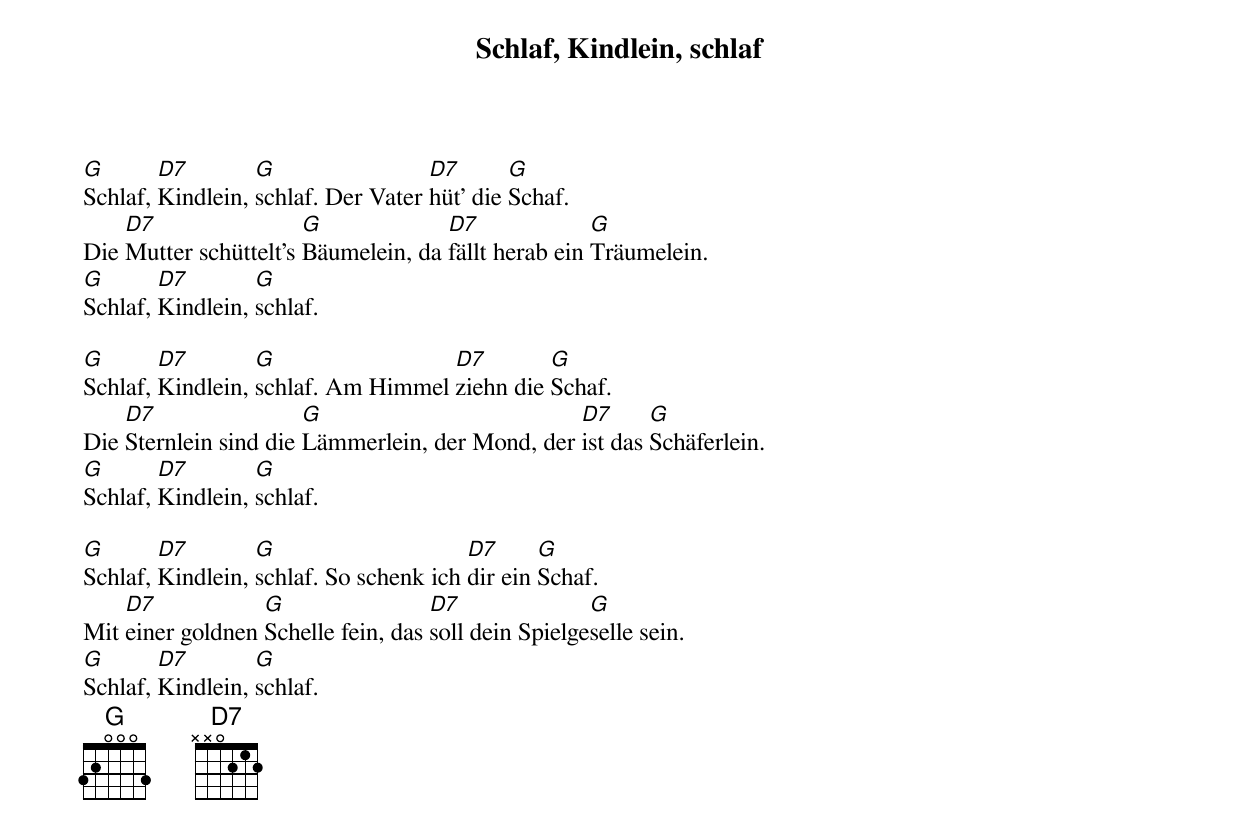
Schlaf, Kindlein, schlaf

G       D7        G                 D7       G
Schlaf, Kindlein, schlaf. Der Vater hüt' die Schaf.
    D7                 G             D7              G
Die Mutter schüttelt's Bäumelein, da fällt herab ein Träumelein.
G       D7        G
Schlaf, Kindlein, schlaf.

G       D7        G                 D7        G
Schlaf, Kindlein, schlaf. Am Himmel ziehn die Schaf.
    D7                 G                         D7      G
Die Sternlein sind die Lämmerlein, der Mond, der ist das Schäferlein.
G       D7        G
Schlaf, Kindlein, schlaf.

G       D7        G                     D7      G
Schlaf, Kindlein, schlaf. So schenk ich dir ein Schaf.
    D7            G                 D7               G
Mit einer goldnen Schelle fein, das soll dein Spielgeselle sein.
G       D7        G
Schlaf, Kindlein, schlaf.
